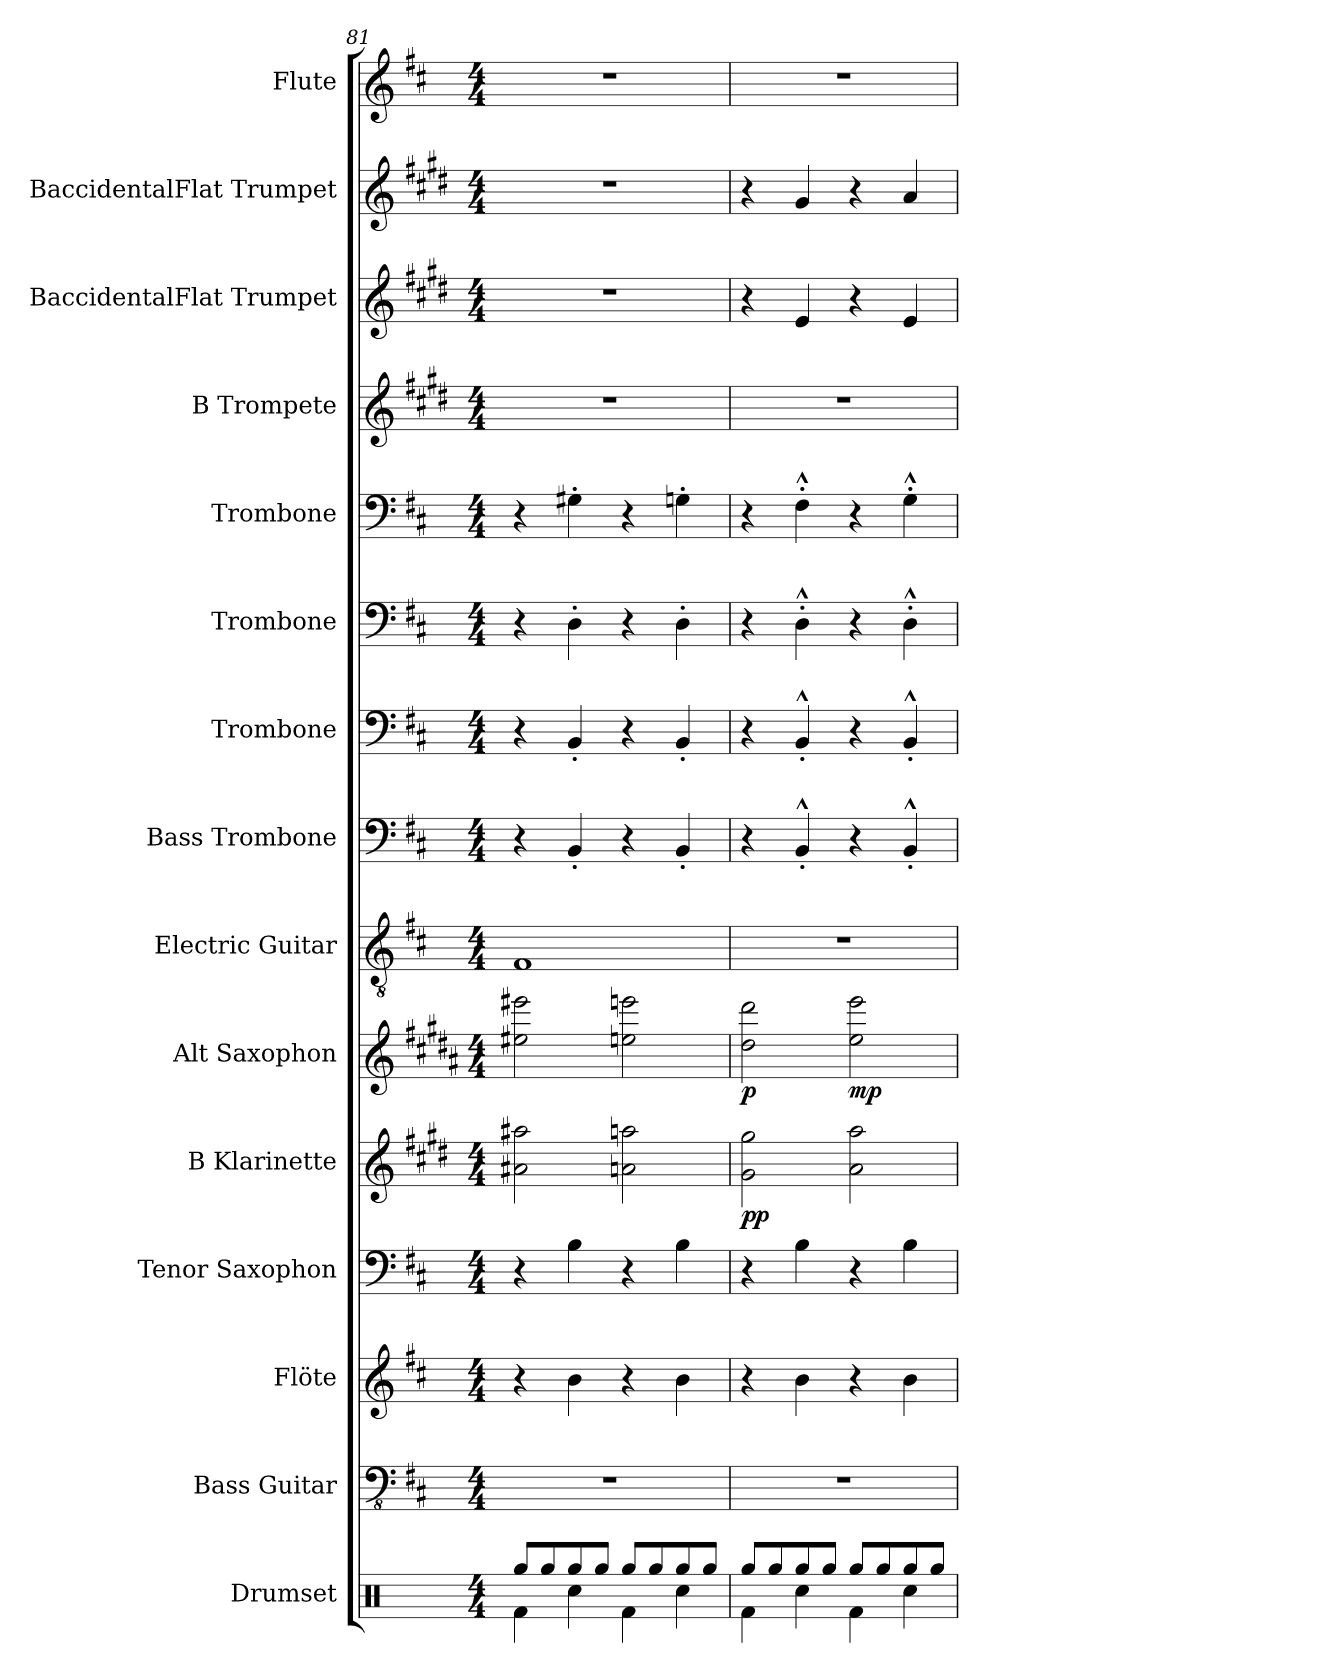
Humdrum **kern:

**kern	**kern	**kern	**kern	**kern	**dynam	**kern	**dynam	**kern	**kern	**kern	**kern	**kern	**kern	**kern	**kern	**kern
*part15	*part14	*part13	*part12	*part11	*part11	*part10	*part10	*part9	*part8	*part7	*part6	*part5	*part4	*part3	*part2	*part1
*staff15	*staff14	*staff13	*staff12	*staff11	*staff11	*staff10	*staff10	*staff9	*staff8	*staff7	*staff6	*staff5	*staff4	*staff3	*staff2	*staff1
*I"Drumset	*I"Bass Guitar	*I"Flöte	*I"Tenor Saxophon	*I"B Klarinette	*	*I"Alt Saxophon	*	*I"Electric Guitar	*I"Bass Trombone	*I"Trombone	*I"Trombone	*I"Trombone	*I"B Trompete	*I"BaccidentalFlat Trumpet	*I"BaccidentalFlat Trumpet	*I"Flute
*I'Drs.	*I'B. Guit.	*I'Fl.	*I'T. Sax.	*I'B Kl.	*	*I'A. Sax.	*	*I'El. Guit.	*I'B. Trb.	*I'Trb.	*I'Trb.	*I'Trb.	*I'B Tpt.	*I'BaccidentalFlat Tpt.	*I'BaccidentalFlat Tpt.	*I'Fl.
*clefX	*clefFv4	*clefG2	*clefF4	*clefG2	*	*clefG2	*	*clefGv2	*clefF4	*clefF4	*clefF4	*clefF4	*clefG2	*clefG2	*clefG2	*clefG2
*	*	*	*ITrd8c14	*ITrd1c2	*	*ITrd5c9	*	*	*	*	*	*	*ITrd1c2	*ITrd1c2	*ITrd1c2	*
*k[]	*k[f#c#]	*k[f#c#]	*k[f#c#]	*k[f#c#]	*	*k[f#c#]	*	*k[f#c#]	*k[f#c#]	*k[f#c#]	*k[f#c#]	*k[f#c#]	*k[f#c#]	*k[f#c#]	*k[f#c#]	*k[f#c#]
*M4/4	*M4/4	*M4/4	*M4/4	*M4/4	*	*M4/4	*	*M4/4	*M4/4	*M4/4	*M4/4	*M4/4	*M4/4	*M4/4	*M4/4	*M4/4
=81	=81	=81	=81	=81	=81	=81	=81	=81	=81	=81	=81	=81	=81	=81	=81	=81
*^	*	*	*	*	*	*	*	*	*	*	*	*	*	*	*	*
8Rgg/L	4Rf\	1r	4r	4r	2g#X\ 2gg#X\	.	2g#X\ 2gg#X\	.	1F#	4r	4r	4r	4r	1r	1r	1r	1r
8Rgg/	.	.	.	.	.	.	.	.	.	.	.	.	.	.	.	.	.
8Rgg/	4Rcc\	.	4b\	4BB\	.	.	.	.	.	4BB'/	4BB'/	4D'\	4G#X'\	.	.	.	.
8Rgg/J	.	.	.	.	.	.	.	.	.	.	.	.	.	.	.	.	.
8Rgg/L	4Rf\	.	4r	4r	2gn\ 2ggn\	.	2gn\ 2ggn\	.	.	4r	4r	4r	4r	.	.	.	.
8Rgg/	.	.	.	.	.	.	.	.	.	.	.	.	.	.	.	.	.
8Rgg/	4Rcc\	.	4b\	4BB\	.	.	.	.	.	4BB'/	4BB'/	4D'\	4Gn'\	.	.	.	.
8Rgg/J	.	.	.	.	.	.	.	.	.	.	.	.	.	.	.	.	.
!!LO:PB:g=z
=82	=82	=82	=82	=82	=82	=82	=82	=82	=82	=82	=82	=82	=82	=82	=82	=82	=82
!	!	!	!	!	!	!LO:DY:b	!	!	!	!	!	!	!	!	!	!	!
!	!	!	!	!	!	!LO:DY:n=1:b	!	!LO:DY:b	!	!	!	!	!	!	!	!	!
8Rgg/L	4Rf\	1r	4r	4r	2f#\ 2ff#\	p p	2f#\ 2ff#\	p	1r	4r	4r	4r	4r	1r	4r	4r	1r
8Rgg/	.	.	.	.	.	.	.	.	.	.	.	.	.	.	.	.	.
8Rgg/	4Rcc\	.	4b\	4BB\	.	.	.	.	.	4BB'^^/	4BB'^^/	4D'^^\	4F#'^^\	.	4d/	4f#/	.
8Rgg/J	.	.	.	.	.	.	.	.	.	.	.	.	.	.	.	.	.
!	!	!	!	!	!	!LO:DY:n=2:b	!	!	!	!	!	!	!	!	!	!	!
!	!	!	!	!	!	!LO:DY:n=3:b	!	!LO:DY:b	!	!	!	!	!	!	!	!	!
8Rgg/L	4Rf\	.	4r	4r	2g\ 2gg\	mp mp	2g\ 2gg\	mp	.	4r	4r	4r	4r	.	4r	4r	.
8Rgg/	.	.	.	.	.	.	.	.	.	.	.	.	.	.	.	.	.
8Rgg/	4Rcc\	.	4b\	4BB\	.	.	.	.	.	4BB'^^/	4BB'^^/	4D'^^\	4G'^^\	.	4d/	4g/	.
8Rgg/J	.	.	.	.	.	.	.	.	.	.	.	.	.	.	.	.	.
*v	*v	*	*	*	*	*	*	*	*	*	*	*	*	*	*	*	*
=	=	=	=	=	=	=	=	=	=	=	=	=	=	=	=	=
*-	*-	*-	*-	*-	*-	*-	*-	*-	*-	*-	*-	*-	*-	*-	*-	*-
